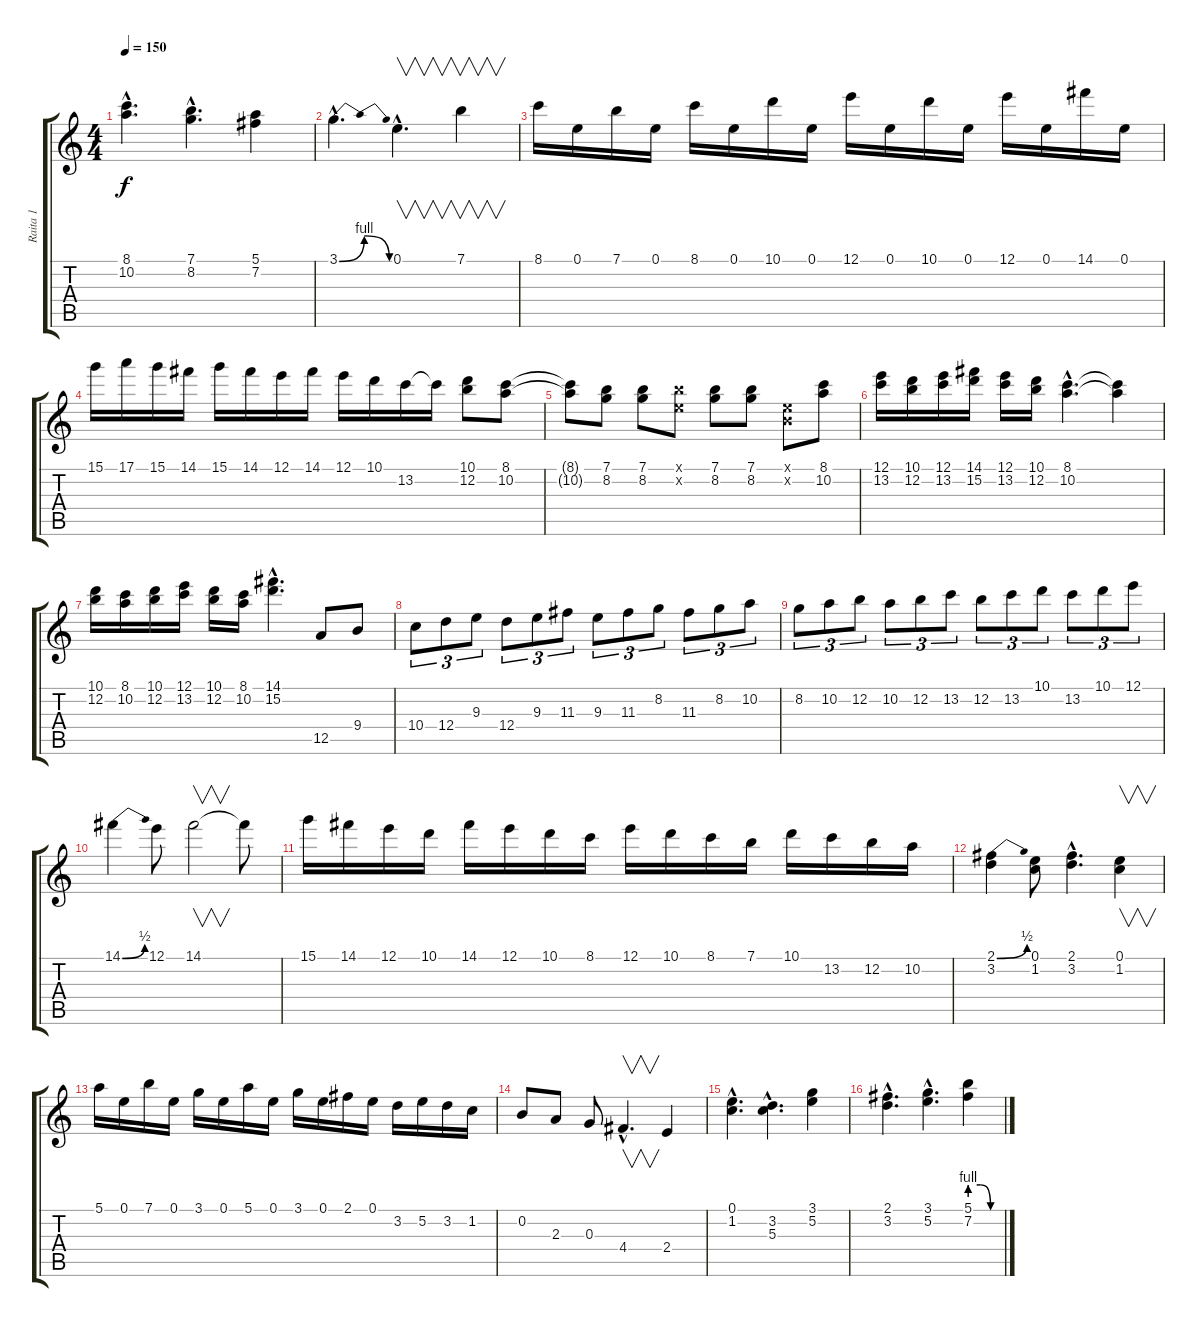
\track ("Raita 1" "Raita 1") {instrument distortionguitar}
\staff {score tabs}
\tuning (E4 B3 G3 D3 A2 E2) {hide}
\ts (4 4)
\tempo 150
\clef g2
\ks c
(8.1{hac} 10.2{hac}).4{d dy f} (7.1{hac} 8.2{hac}).4{d} (5.1 7.2).4 |
3.1{be (bendrelease 0 0 30 4 30 4 60 0) hac}.4{d} 0.1{hac}.4{v d} 7.1.4{v} |
8.1.16 0.1.16 7.1.16 0.1.16 8.1.16 0.1.16 10.1.16 0.1.16 12.1.16 0.1.16 10.1.16 0.1.16 12.1.16 0.1.16 14.1.16 0.1.16 |
15.1.16 17.1.16 15.1.16 14.1.16 15.1.16 14.1.16 12.1.16 14.1.16 12.1.16 10.1.16 13.2.16 13.2{t}.16 (10.1 12.2).8 (8.1 10.2).8 |
(8.1{t} 10.2{t}).8 (7.1 8.2).8 (7.1 8.2).8 (7.1{x} 5.2{x}).8 (7.1 8.2).8 (7.1 8.2).8 (0.1{x} 0.2{x}).8 (8.1 10.2).8 |
(12.1 13.2).16 (10.1 12.2).16 (12.1 13.2).16 (14.1 15.2).16 (12.1 13.2).16 (10.1 12.2).16 (8.1{hac} 10.2{hac}).4{d} (8.1{t} 10.2{t}).4 |
(10.1 12.2).16 (8.1 10.2).16 (10.1 12.2).16 (12.1 13.2).16 (10.1 12.2).16 (8.1 10.2).16 (14.1{hac} 15.2{hac}).4{d} 12.5.8 9.4.8 |
10.4.8{tu (3 2)} 12.4.8{tu (3 2)} 9.3.8{tu (3 2)} 12.4.8{tu (3 2)} 9.3.8{tu (3 2)} 11.3.8{tu (3 2)} 9.3.8{tu (3 2)} 11.3.8{tu (3 2)} 8.2.8{tu (3 2)} 11.3.8{tu (3 2)} 8.2.8{tu (3 2)} 10.2.8{tu (3 2)} |
8.2.8{tu (3 2)} 10.2.8{tu (3 2)} 12.2.8{tu (3 2)} 10.2.8{tu (3 2)} 12.2.8{tu (3 2)} 13.2.8{tu (3 2)} 12.2.8{tu (3 2)} 13.2.8{tu (3 2)} 10.1.8{tu (3 2)} 13.2.8{tu (3 2)} 10.1.8{tu (3 2)} 12.1.8{tu (3 2)} |
14.1{be (bend 0 0 60 2)}.4 12.1.8 14.1.2{v} 14.1{t}.8 |
15.1.16 14.1.16 12.1.16 10.1.16 14.1.16 12.1.16 10.1.16 8.1.16 12.1.16 10.1.16 8.1.16 7.1.16 10.1.16 13.2.16 12.2.16 10.2.16 |
(2.1{be (bend 0 0 60 2)} 3.2).4 (0.1 1.2).8 (2.1{hac} 3.2{hac}).4{d} (0.1 1.2).4{v} |
5.1.16 0.1.16 7.1.16 0.1.16 3.1.16 0.1.16 5.1.16 0.1.16 3.1.16 0.1.16 2.1.16 0.1.16 3.2.16 5.2.16 3.2.16 1.2.16 |
0.2.8 2.3.8 0.3.8 4.4{hac}.4{v d} 2.4.4 |
(0.1{hac} 1.2{hac}).4{d} (3.2{hac} 5.3{hac}).4{d} (3.1 5.2).4 |
(2.1{hac} 3.2{hac}).4{d} (3.1{hac} 5.2{hac}).4{d} (5.1{be (custom 0 4 20 4 40 0 60 0)} 7.2).4
